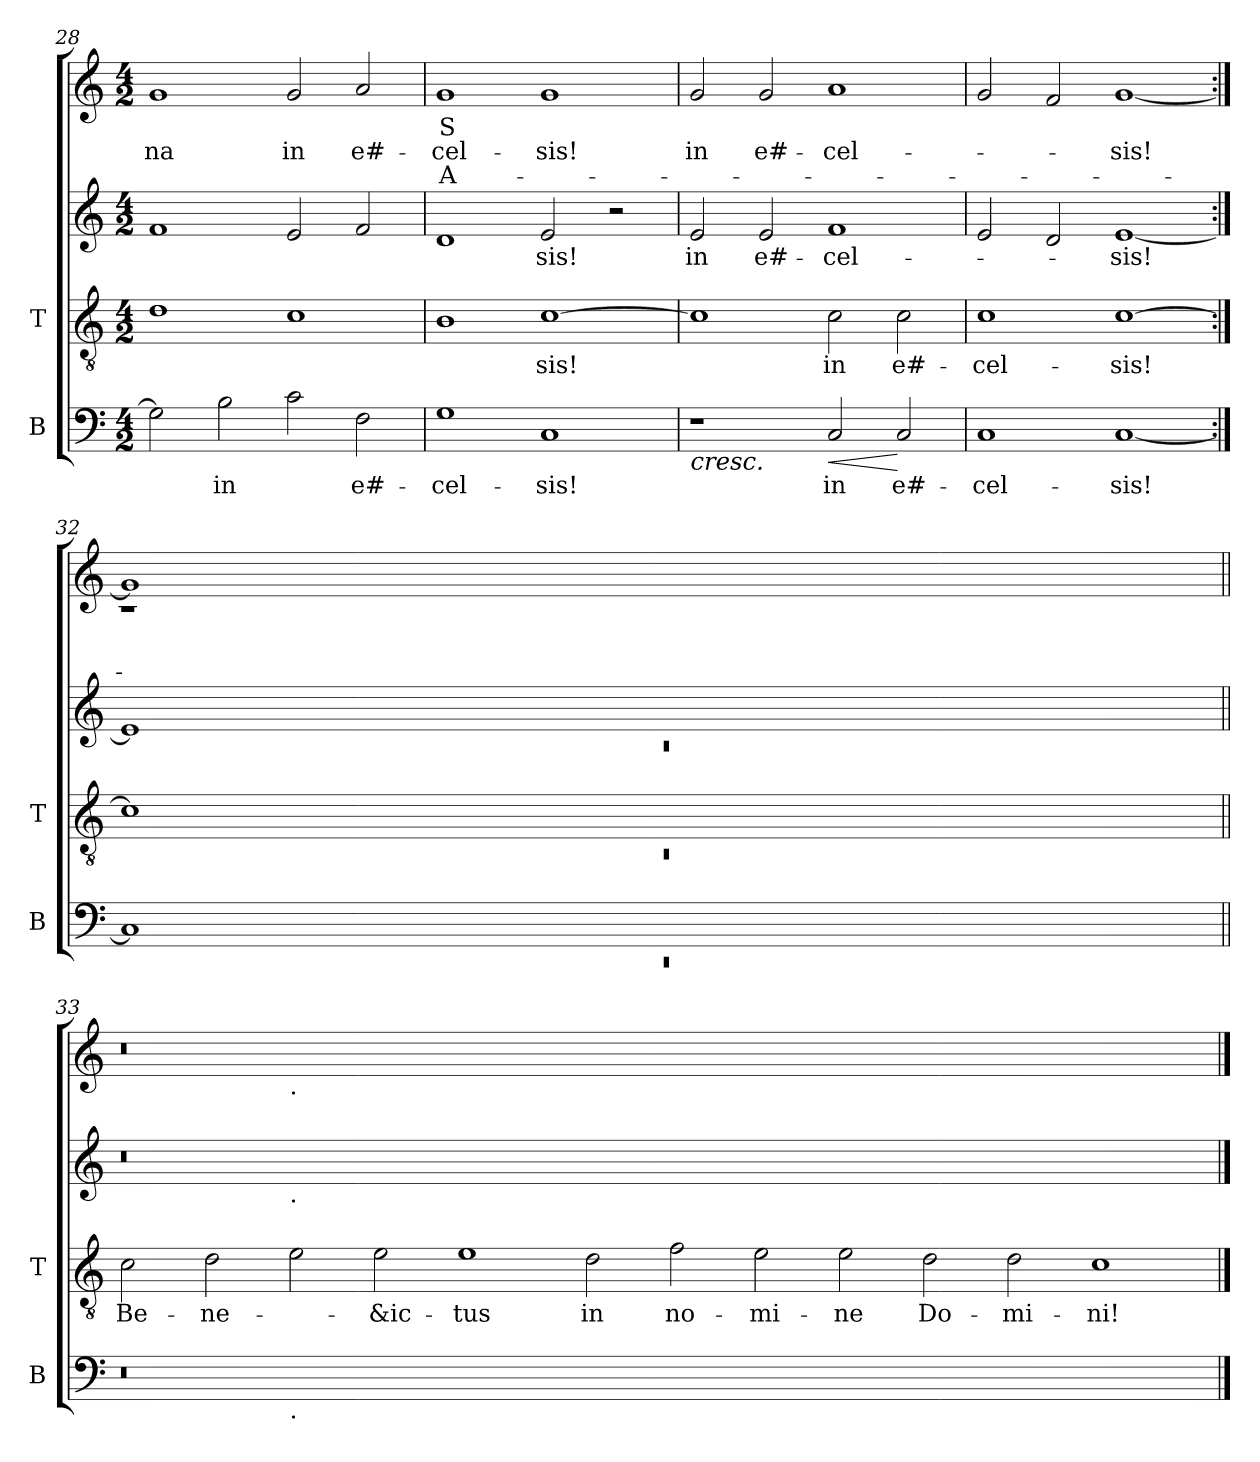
**kern	**text	**dynam	**kern	**text	**kern	**text	**kern	**text	**text	**text
*part4	*part4	*part4	*part3	*part3	*part2	*part2	*part1	*part1	*part1	*part1
*staff4	*staff4	*staff4	*staff3	*staff3	*staff2	*staff2	*staff1	*staff1	*staff1	*staff1
*I"B	*	*	*I"T	*	*	*	*	*	*	*
*I'B	*	*	*I'T	*	*	*	*	*	*	*
*clefF4	*	*	*clefGv2	*	*clefG2	*	*clefG2	*	*	*
*k[]	*	*	*k[]	*	*k[]	*	*k[]	*	*	*
*C:	*	*	*C:	*	*C:	*	*C:	*	*	*
*M4/2	*	*	*M4/2	*	*M4/2	*	*M4/2	*	*	*
=28	=28	=28	=28	=28	=28	=28	=28	=28	=28	=28
!	!	!	!	!	!	!	!	!	!LO:LY:b	!
2G\]	.	.	1d	.	1f	.	1g	.	-na	.
!	!LO:LY:b	!	!	!	!	!	!	!	!	!
2B\	in	.	.	.	.	.	.	.	.	.
!	!	!	!	!	!	!	!	!	!LO:LY:b	!
2c\	.	.	1c	.	2e/	.	2g/	.	in	.
!	!LO:LY:b	!	!	!	!	!	!	!	!LO:LY:b	!
2F\	e#-	.	.	.	2f/	.	2a/	.	e#-	.
!!LO:LB:g=z
=29	=29	=29	=29	=29	=29	=29	=29	=29	=29	=29
!	!LO:LY:b	!	!	!	!	!	!	!LO:LY:b:rj	!LO:LY:b:rj	!LO:LY:b:rj
1G	-cel-	.	1B	.	1d	.	1g	S	-cel-	-A-
!	!LO:LY:b	!	!	!LO:LY:b	!	!LO:LY:b	!	!	!LO:LY:b	!
1C	-sis!	.	[>1c	sis!	2e/	-sis!	1g	.	-sis!	.
.	.	.	.	.	2r	.	.	.	.	.
=30	=30	=30	=30	=30	=30	=30	=30	=30	=30	=30
!	!	!LO:HP:b	!	!	!	!LO:LY:b	!	!	!LO:LY:b	!
1r	.	<	1c]	.	2e/	in	2g/	.	in	.
!	!	!	!	!	!	!LO:LY:b	!	!	!LO:LY:b	!
.	.	.	.	.	2e/	e#-	2g/	.	e#-	.
!	!LO:LY:b	!LO:HP:b	!	!LO:LY:b	!	!LO:LY:b	!	!	!LO:LY:b	!
2C/	in	<	2c\	in	1f	-cel-	1a	.	-cel-	.
!	!LO:LY:b	!	!	!LO:LY:b	!	!	!	!	!	!
2C/	e#-	[	2c\	e#-	.	.	.	.	.	.
.	.	[	.	.	.	.	.	.	.	.
=31	=31	=31	=31	=31	=31	=31	=31	=31	=31	=31
!	!LO:LY:b	!	!	!LO:LY:b	!	!	!	!	!	!
1C	-cel-	.	1c	-cel-	2e/	.	2g/	.	.	.
.	.	.	.	.	2d/	.	2f/	.	.	.
!	!LO:LY:b	!	!	!LO:LY:b	!	!LO:LY:b	!	!	!LO:LY:b	!
[<1C	-sis!	.	[>1c	-sis!	[<1e	-sis!	[<1g	.	-sis!	.
=32:|!	=32:|!	=32:|!	=32:|!	=32:|!	=32:|!	=32:|!	=32:|!	=32:|!	=32:|!	=32:|!
*^	*	*	*^	*	*^	*	*	*	*	*
!	!LO:N:vis=1	!	!	!	!LO:N:vis=1	!	!	!LO:N:vis=1	!	!	!	!	!
*	*	*	*	*	*	*	*	*	*	*^	*	*	*
1C]	0rEE	.	.	1c]	0rC	.	1e]	0rc	.	1g]	1rc	.	.	.
1ryy	.	.	.	1ryy	.	.	1ryy	.	.	2ryy	16.ryy	.	.	.
.	.	.	.	.	.	.	.	.	.	.	2ryy	.	.	.
.	.	.	.	.	.	.	.	.	.	4ryy	.	.	.	.
.	.	.	.	.	.	.	.	.	.	.	4ryy	.	.	.
.	.	.	.	.	.	.	.	.	.	8ryy	.	.	.	.
.	.	.	.	.	.	.	.	.	.	.	8ryy	.	.	.
.	.	.	.	.	.	.	.	.	.	32ryy	.	.	.	.
.	.	.	.	.	.	.	.	.	.	16.ryy	.	.	.	.
.	.	.	.	.	.	.	.	.	.	.	32ryy	.	.	.
*	*	*	*	*v	*v	*	*	*	*	*	*	*	*	*
=33||	=33||	=33||	=33||	=33||	=33||	=33||	=33||	=33||	=33||	=33||	=33||	=33||	=33||
!	!	!	!	!	!LO:LY:b	!	!	!	!	!	!	!	!
0r	1ryy	.	.	2c\	Be-	0r	1ryy	.	0r	1ryy	.	.	.
!	!	!	!	!	!LO:LY:b	!	!	!	!	!	!	!	!
.	.	.	.	2d\	-ne-	.	.	.	.	.	.	.	.
!	!	!	!	!	!	!	!	!	!	!LO:TX:b:t=.	!	!	!
!	!	!	!	!	!	!	!LO:TX:b:t=.	!	!	!	!	!	!
!	!LO:TX:b:t=.	!	!	!	!	!	!	!	!	!	!	!	!
.	00.ryy	.	.	2e\	.	.	00.ryy	.	.	00.ryy	.	.	.
!	!	!	!	!	!LO:LY:b	!	!	!	!	!	!	!	!
.	.	.	.	2e\	-&ic-	.	.	.	.	.	.	.	.
!	!	!	!	!	!LO:LY:b	!	!	!	!	!	!	!	!
00ryy	.	.	.	1e	-tus	00ryy	.	.	00ryy	.	.	.	.
!	!	!	!	!	!LO:LY:b	!	!	!	!	!	!	!	!
.	.	.	.	2d\	in	.	.	.	.	.	.	.	.
!	!	!	!	!	!LO:LY:b	!	!	!	!	!	!	!	!
.	.	.	.	2f\	no-	.	.	.	.	.	.	.	.
!	!	!	!	!	!LO:LY:b	!	!	!	!	!	!	!	!
.	.	.	.	2e\	-mi-	.	.	.	.	.	.	.	.
!	!	!	!	!	!LO:LY:b	!	!	!	!	!	!	!	!
.	.	.	.	2e\	-ne	.	.	.	.	.	.	.	.
!	!	!	!	!	!LO:LY:b	!	!	!	!	!	!	!	!
.	.	.	.	2d\	Do-	.	.	.	.	.	.	.	.
!	!	!	!	!	!LO:LY:b	!	!	!	!	!	!	!	!
.	.	.	.	2d\	-mi-	.	.	.	.	.	.	.	.
!	!	!	!	!	!LO:LY:b	!	!	!	!	!	!	!	!
1ryy	.	.	.	1c	-ni!	1ryy	.	.	1ryy	.	.	.	.
*	*	*	*	*	*	*v	*v	*	*	*	*	*	*
*v	*v	*	*	*	*	*	*	*v	*v	*	*	*
==	==	==	==	==	==	==	==	==	==	==
*-	*-	*-	*-	*-	*-	*-	*-	*-	*-	*-
